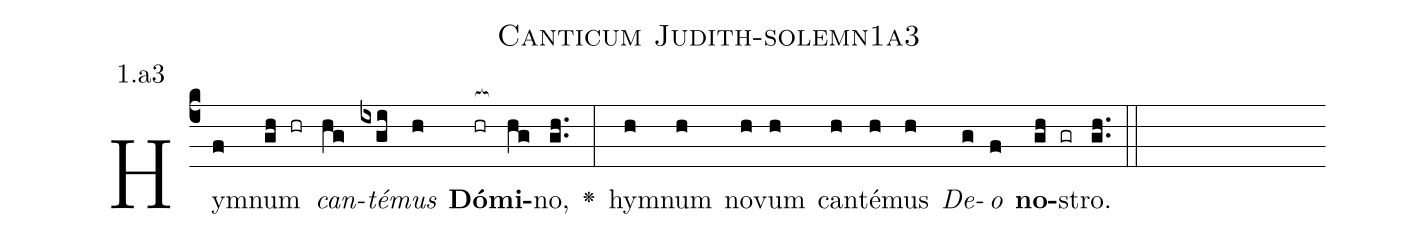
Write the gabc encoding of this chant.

name: Canticum Judith-solemn1a3;
annotation: 1.a3;
%%
(c4)Hym(f)num(gh hr) <i>can</i>(hg)<i>té</i>(ixgi)<i>mus</i>(h) <b>Dó</b>(hr[ocb:1{])<b>mi</b>(hg[ocb:0}])no,(gh..) <v>\greheightstar</v>(:) hym(h)num(h) no(h)vum(h) can(h)té(h)mus(h) <i>De</i>(g)<i>o</i>(f) <b>no</b>(gh gr)stro.(gh..) (::)


%E(h) u(h) o(g) u(f) a(gh) e.(gh..) (::)
